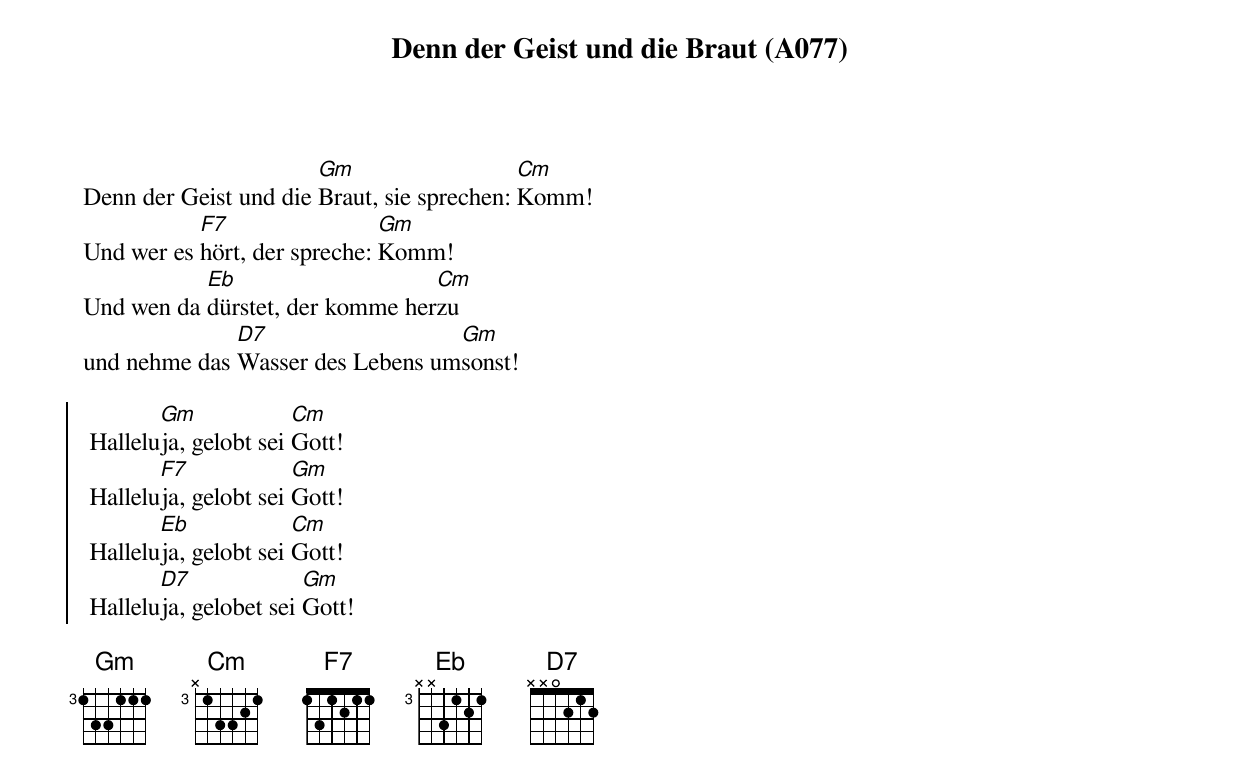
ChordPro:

{title: Denn der Geist und die Braut (A077)}
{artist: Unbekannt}
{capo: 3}

Denn der Geist und die [Gm]Braut, sie sprechen: [Cm]Komm!
Und wer es [F7]hört, der spreche: [Gm]Komm!
Und wen da [Eb]dürstet, der komme her[Cm]zu
und nehme das [D7]Wasser des Lebens um[Gm]sonst!

{soc}
 Hallelu[Gm]ja, gelobt sei [Cm]Gott!
 Hallelu[F7]ja, gelobt sei [Gm]Gott!
 Hallelu[Eb]ja, gelobt sei [Cm]Gott!
 Hallelu[D7]ja, gelobet sei [Gm]Gott!
 {eoc}

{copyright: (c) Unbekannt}
